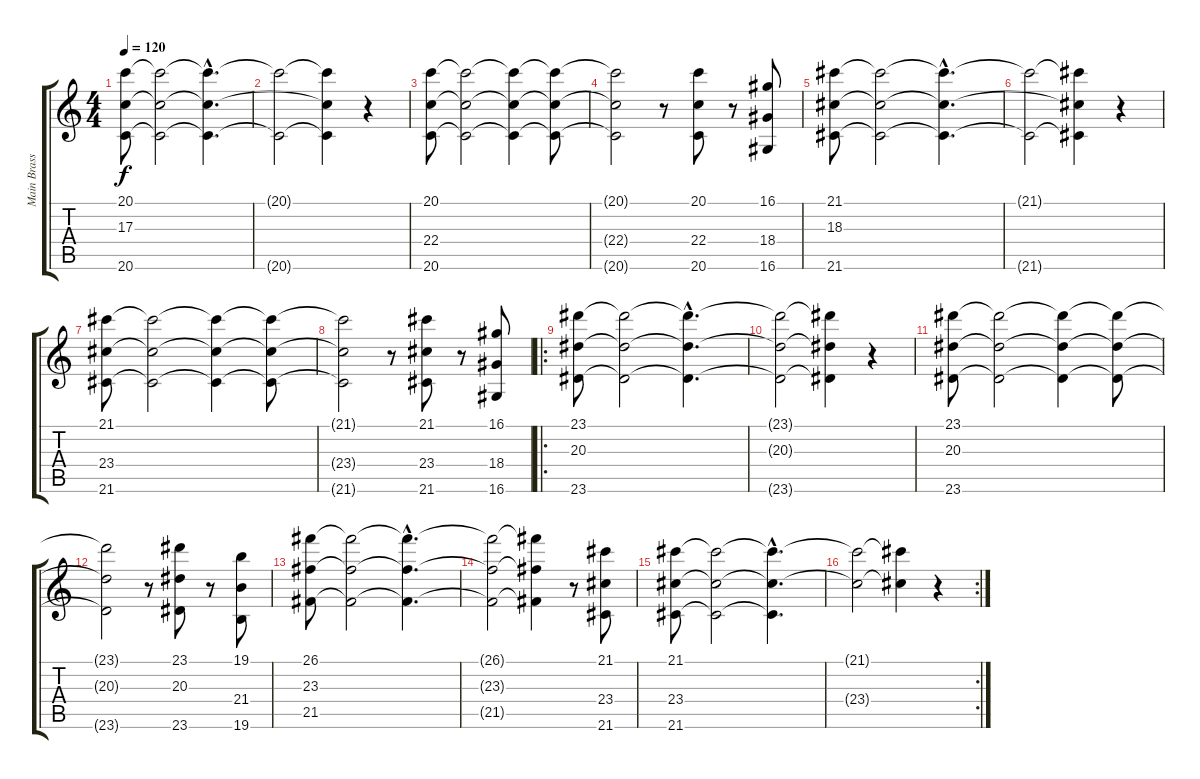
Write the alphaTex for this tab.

\track ("Main Brass" "Main Brass") {instrument synthbrass1}
\staff {score tabs}
\tuning (E4 B3 G3 D3 A2 E2) {hide}
\ts (4 4)
\tempo 120
\clef g2
\ks c
(20.1 17.3 20.6).8{dy f} (20.1{t} 17.3{t} 20.6{t}).2 (20.1{hac t} 17.3{hac t} 20.6{hac t}).4{d} |
(20.1{t} 20.6{t}).2 (20.1{t} 17.3{t} 20.6{t}).4 r.4 |
(20.1 22.4 20.6).8 (20.1{t} 22.4{t} 20.6{t}).2 (20.1{t} 22.4{t} 20.6{t}).4 (20.1{t} 22.4{t} 20.6{t}).8 |
(20.1{t} 22.4{t} 20.6{t}).2 r.8 (20.1 22.4 20.6).8 r.8 (16.1 18.4 16.6).8 |
(21.1 18.3 21.6).8 (21.1{t} 18.3{t} 21.6{t}).2 (21.1{hac t} 18.3{hac t} 21.6{hac t}).4{d} |
(21.1{t} 21.6{t}).2 (21.1{t} 18.3{t} 21.6{t}).4 r.4 |
(21.1 23.4 21.6).8 (21.1{t} 23.4{t} 21.6{t}).2 (21.1{t} 23.4{t} 21.6{t}).4 (21.1{t} 23.4{t} 21.6{t}).8 |
(21.1{t} 23.4{t} 21.6{t}).2 r.8 (21.1 23.4 21.6).8 r.8 (16.1 18.4 16.6).8 |
\ro
(23.1 20.3 23.6).8 (23.1{t} 20.3{t} 23.6{t}).2 (23.1{hac t} 20.3{hac t} 23.6{hac t}).4{d} |
(23.1{t} 20.3{t} 23.6{t}).2 (23.1{t} 20.3{t} 23.6{t}).4 r.4 |
(23.1 20.3 23.6).8 (23.1{t} 20.3{t} 23.6{t}).2 (23.1{t} 20.3{t} 23.6{t}).4 (23.1{t} 20.3{t} 23.6{t}).8 |
(23.1{t} 20.3{t} 23.6{t}).2 r.8 (23.1 20.3 23.6).8 r.8 (19.1 21.4 19.6).8 |
(26.1 23.3 21.5).8 (26.1{t} 23.3{t} 21.5{t}).2 (26.1{hac t} 23.3{hac t} 21.5{hac t}).4{d} |
(26.1{t} 23.3{t} 21.5{t}).2 (26.1{t} 23.3{t} 21.5{t}).4 r.8 (21.1 23.4 21.6).8 |
(21.1 23.4 21.6).8 (21.1{t} 23.4{t} 21.6{t}).2 (21.1{hac t} 23.4{hac t} 21.6{hac t}).4{d} |
\rc 2
(21.1{t} 23.4{t}).2 (21.1{t} 23.4{t}).4 r.4
